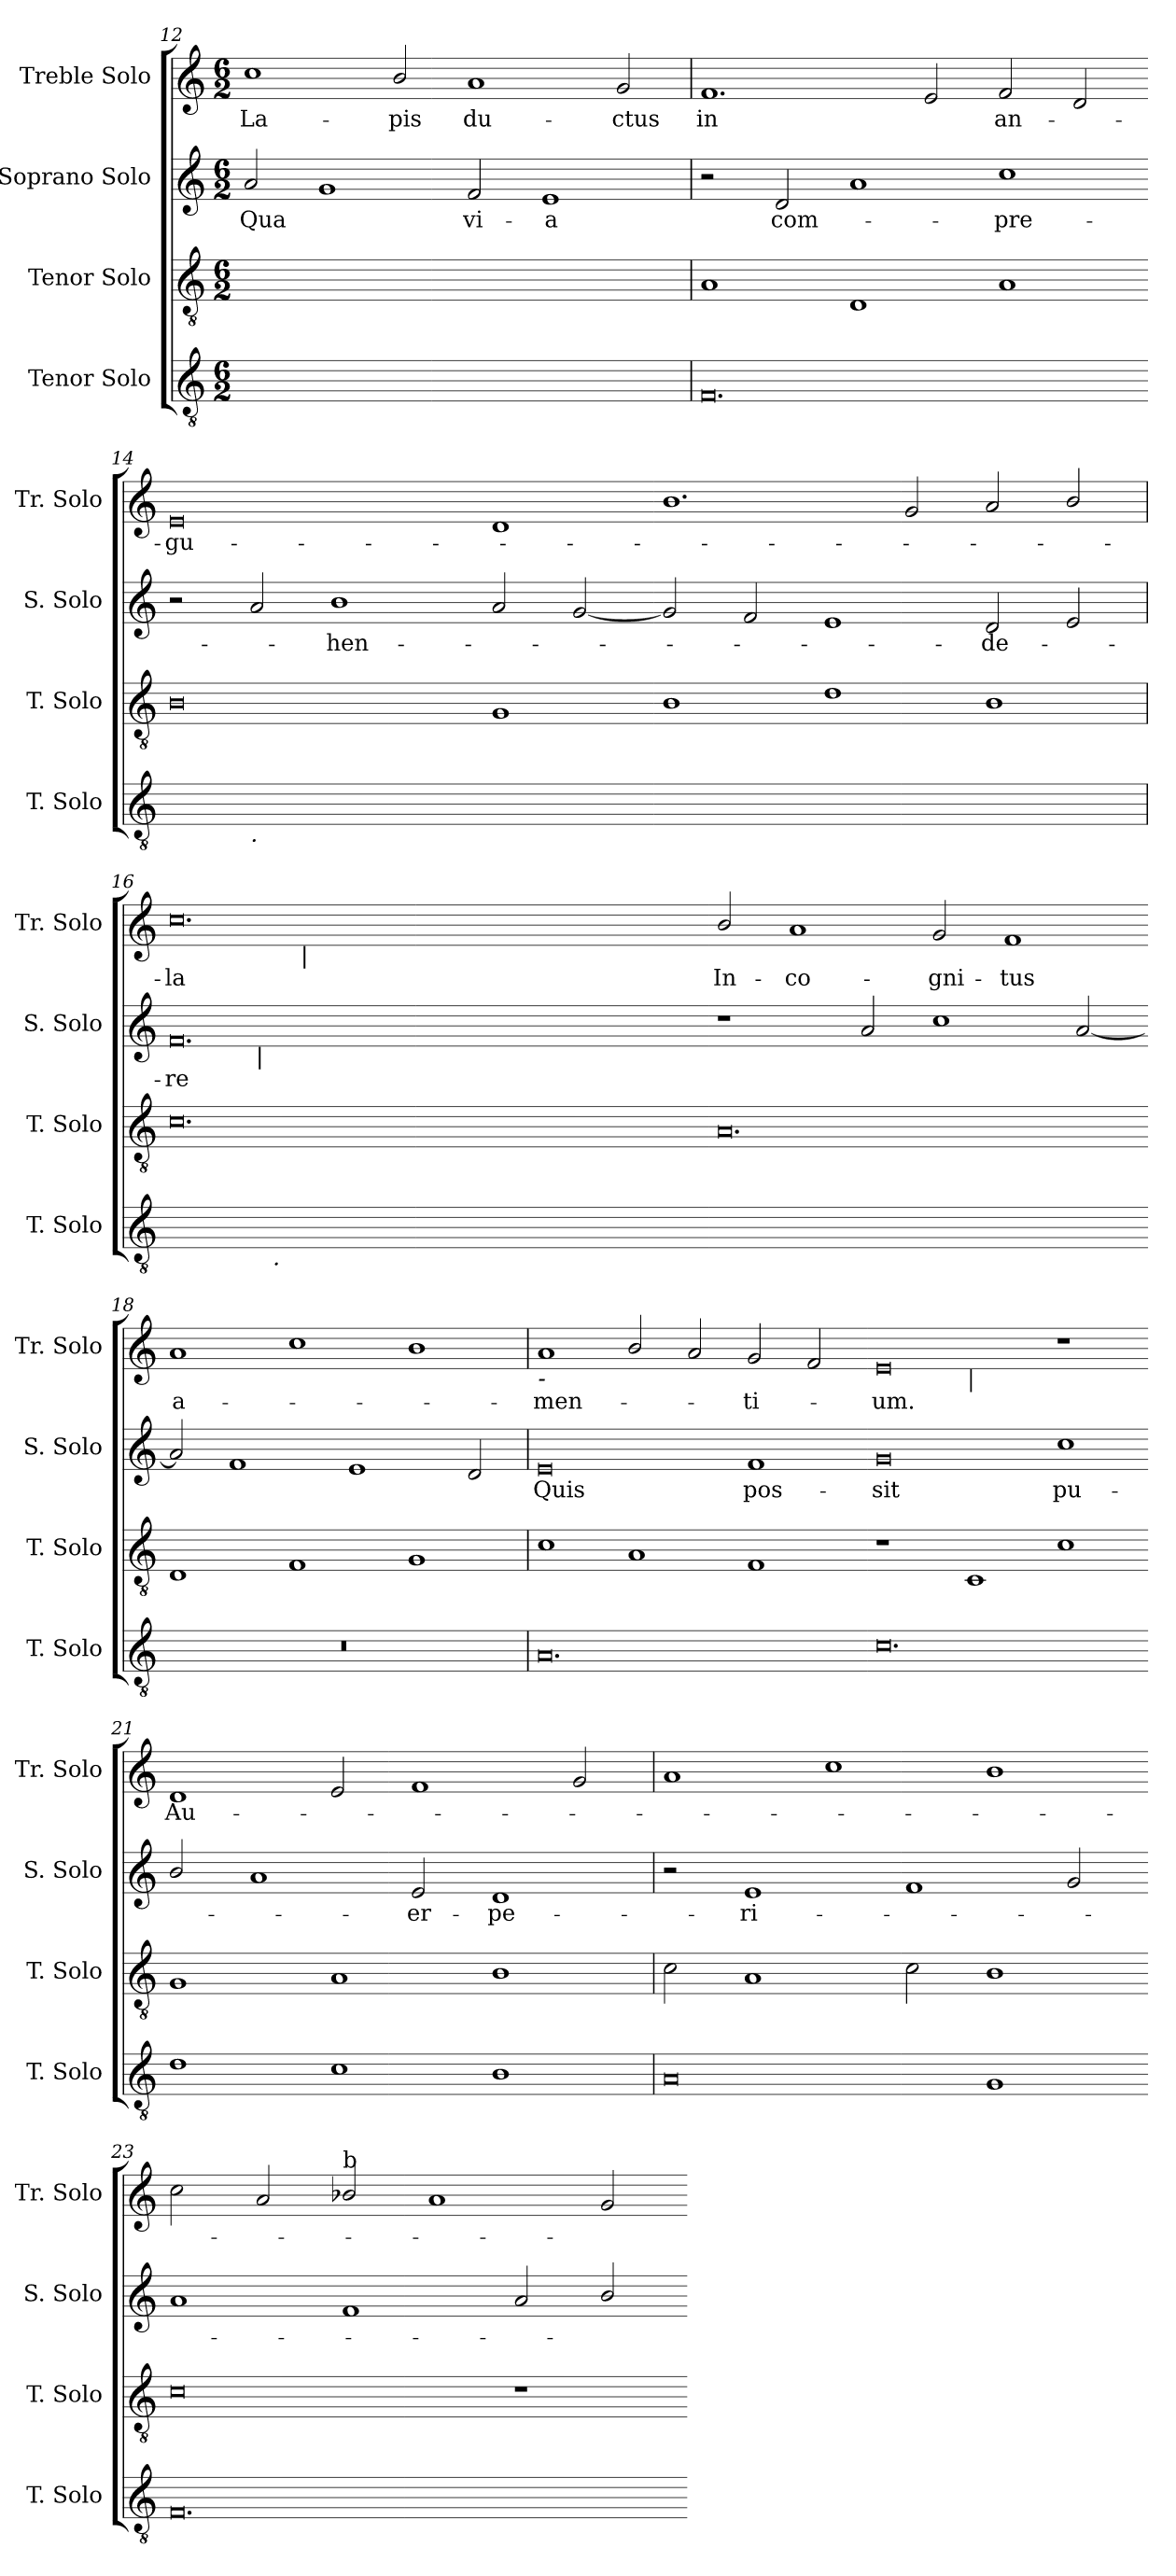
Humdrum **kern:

**kern	**kern	**kern	**text	**kern	**text
*part4	*part3	*part2	*part2	*part1	*part1
*staff4	*staff3	*staff2	*staff2	*staff1	*staff1
*I"Tenor Solo	*I"Tenor Solo	*I"Soprano Solo	*	*I"Treble Solo	*
*I'T. Solo	*I'T. Solo	*I'S. Solo	*	*I'Tr. Solo	*
*clefGv2	*clefGv2	*clefG2	*	*clefG2	*
*ITrd7c12	*ITrd7c12	*	*	*	*
*k[]	*k[]	*k[]	*	*k[]	*
*C:	*C:	*C:	*	*C:	*
*M6/2	*M6/2	*M6/2	*	*M6/2	*
=12	=12	=12	=12	=12	=12
!	!	!	!LO:LY:b:color=#000000	!	!
!	!	!	!	!	!LO:LY:b:color=#000000
0.CCiyy]	0.Ciyy]	2ai/	Qua	1cci	La-
.	.	1gi	.	.	.
!	!	!	!	!	!LO:LY:b:color=#000000
.	.	.	.	2bi/	-pis
!	!	!	!LO:LY:b:color=#000000	!	!
!	!	!	!	!	!LO:LY:b:color=#000000
.	.	2fi/	vi-	1ai	du-
!	!	!	!LO:LY:b:color=#000000	!	!
.	.	1ei	-a	.	.
!	!	!	!	!	!LO:LY:b:color=#000000
.	.	.	.	2gi/	-ctus
!!LO:LB:g=z
=13	=13	=13	=13	=13	=13
!	!	!	!	!	!LO:LY:b:color=#000000
0.FFi	1AAi	2r	.	1.fi	in
!	!	!	!LO:LY:b:color=#000000	!	!
.	.	2di/	com-	.	.
.	1DDi	1ai	.	.	.
.	.	.	.	2ei/	.
!	!	!	!LO:LY:b:color=#000000	!	!
!	!	!	!	!	!LO:LY:b:color=#000000
.	1AAi	1cci	-pre-	2fi/	an-
.	.	.	.	2di/	.
=14-	=14-	=14-	=14-	=14-	=14-
!	!	!	!	!	!LO:LY:b:color=#000000
*^	*	*	*	*	*
[<0.GGiyy	2ryy	0BBi	2r	.	0ei	-gu-
!	!LO:TX:b:i:t=.	!	!	!	!	!
.	1ryy	.	2ai/	.	.	.
!	!	!	!	!LO:LY:b:color=#000000	!	!
.	.	.	1bi	-hen-	.	.
.	1.ryy	.	.	.	.	.
.	.	1GGi	2ai/	.	1di	.
.	.	.	[<2gi/	.	.	.
*v	*v	*	*	*	*	*
=15-	=15-	=15-	=15-	=15-	=15-
0.GGiyy]	1BBi	2gi/]	.	1.bi	.
.	.	2fi/	.	.	.
.	1Di	1ei	.	.	.
.	.	.	.	2gi/	.
!	!	!	!LO:LY:b:color=#000000	!	!
.	1BBi	2di/	-de-	2ai/	.
.	.	2ei/	.	2bi/	.
=16	=16	=16	=16	=16	=16
!	!	!	!LO:LY:b:color=#000000	!	!
!	!	!	!	!	!LO:LY:b:color=#000000
*^	*	*^	*	*^	*
[<0.FFiyy	2ryy	0.Ci	0.fi	2ryy	-re	0.cci	2ryy	-la
.	32ryy	.	.	64ryy	.	.	16ryy	.
.	.	.	.	256..ryy	.	.	.	.
!	!	!	!	!LO:TX:b:i:t=|	!	!	!	!
.	.	.	.	1ryy	.	.	.	.
.	64ryy	.	.	.	.	.	.	.
.	512ryy	.	.	.	.	.	.	.
!	!LO:TX:b:i:t=.	!	!	!	!	!	!	!
.	1ryy	.	.	.	.	.	.	.
.	.	.	.	.	.	.	32ryy	.
.	.	.	.	.	.	.	128ryy	.
.	.	.	.	.	.	.	1024ryy	.
!	!	!	!	!	!	!	!LO:TX:b:i:t=|	!
.	.	.	.	.	.	.	1ryy	.
.	.	.	.	1ryy	.	.	.	.
.	1ryy	.	.	.	.	.	.	.
.	.	.	.	.	.	.	1ryy	.
.	.	.	.	4ryy	.	.	.	.
.	4ryy	.	.	.	.	.	.	.
.	.	.	.	.	.	.	4ryy	.
.	.	.	.	8ryy	.	.	.	.
.	8ryy	.	.	.	.	.	.	.
.	.	.	.	.	.	.	8ryy	.
.	.	.	.	16ryy	.	.	.	.
.	16ryy	.	.	.	.	.	.	.
.	.	.	.	32ryy	.	.	.	.
.	.	.	.	.	.	.	64ryy	.
.	128..ryy	.	.	.	.	.	.	.
.	.	.	.	128ryy	.	.	.	.
.	.	.	.	.	.	.	256..ryy	.
.	.	.	.	1024ryy	.	.	.	.
*	*	*	*v	*v	*	*	*	*
*v	*v	*	*	*	*v	*v	*
=17-	=17-	=17-	=17-	=17-	=17-
*^	*	*^	*	*^	*
!	!	!	!	!	!	!	!	!LO:LY:b:color=#000000
*	*	*	*v	*v	*	*	*	*
*v	*v	*	*	*	*v	*v	*
0.FFiyy]	0.AAi	1r	.	2bi/	In-
!	!	!	!	!	!LO:LY:b:color=#000000
.	.	.	.	1ai	-co-
.	.	2ai/	.	.	.
!	!	!	!	!	!LO:LY:b:color=#000000
.	.	1cci	.	2gi/	-gni-
!	!	!	!	!	!LO:LY:b:color=#000000
.	.	.	.	1fi	-tus
.	.	[<2ai/	.	.	.
=18-	=18-	=18-	=18-	=18-	=18-
!LO:N:vis=1	!	!	!	!	!
!	!	!	!	!	!LO:LY:b:color=#000000
0.r	1DDi	2ai/]	.	1ai	a-
.	.	1fi	.	.	.
.	1FFi	.	.	1cci	.
.	.	1ei	.	.	.
.	1GGi	.	.	1bi	.
.	.	2di/	.	.	.
!!LO:LB:g=z
=19	=19	=19	=19	=19	=19
!	!	!	!LO:LY:b:color=#000000	!	!
!	!	!	!	!LO:TX:b:i:t=-	!
!	!	!	!	!	!LO:LY:b:color=#000000
0.AAi	1Ci	0ei	Quis	1ai	-men-
.	1AAi	.	.	2bi/	.
.	.	.	.	2ai/	.
!	!	!	!LO:LY:b:color=#000000	!	!
!	!	!	!	!	!LO:LY:b:color=#000000
.	1FFi	1fi	pos-	2gi/	-ti-
.	.	.	.	2fi/	.
=20-	=20-	=20-	=20-	=20-	=20-
!	!	!	!LO:LY:b:color=#000000	!	!
!	!	!	!	!	!LO:LY:b:color=#000000
*	*	*	*	*^	*
0.Ci	1r	0gi	-sit	0ei	1ryy	-um.
!	!	!	!	!	!LO:TX:b:i:t=|	!
.	1CCi	.	.	.	0ryy	.
!	!	!	!LO:LY:b:color=#000000	!	!	!
.	1Ci	1cci	pu-	1r	.	.
*	*	*	*	*v	*v	*
=21-	=21-	=21-	=21-	=21-	=21-
*	*	*	*	*^	*
!	!	!	!	!	!	!LO:LY:b:color=#000000
*	*	*	*	*v	*v	*
1Di	1GGi	2bi/	.	1di	Au-
.	.	1ai	.	.	.
1Ci	1AAi	.	.	2ei/	.
!	!	!	!LO:LY:b:color=#000000	!	!
.	.	2ei/	-er-	1fi	.
!	!	!	!LO:LY:b:color=#000000	!	!
1BBi	1BBi	1di	-pe-	.	.
.	.	.	.	2gi/	.
=22	=22	=22	=22	=22	=22
0AAi	2Ci\	2r	.	1ai	.
!	!	!	!LO:LY:b:color=#000000	!	!
.	1AAi	1ei	-ri-	.	.
.	.	.	.	1cci	.
.	2Ci\	1fi	.	.	.
1GGi	1BBi	.	.	1bi	.
.	.	2gi/	.	.	.
=23-	=23-	=23-	=23-	=23-	=23-
0.FFi	0Ci	1ai	.	2cci\	.
.	.	.	.	2ai/	.
!	!	!	!	!LO:TX:a:t=b	!
.	.	1fi	.	2b-i/	.
.	.	.	.	1ai	.
.	1r	2ai/	.	.	.
.	.	2bi/	.	2gi/	.
=-	=-	=-	=-	=-	=-
*-	*-	*-	*-	*-	*-
